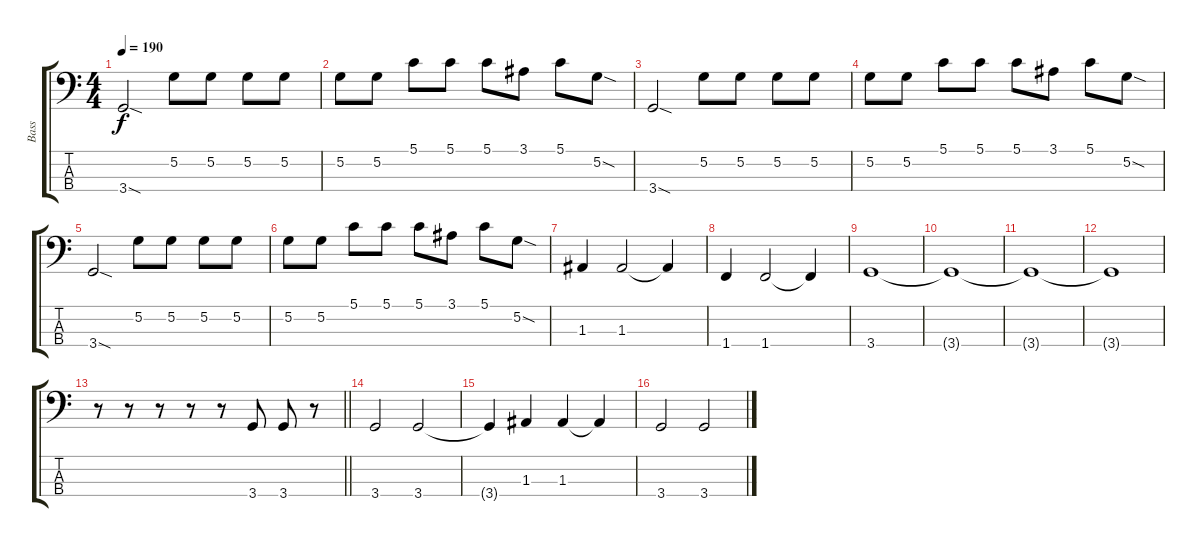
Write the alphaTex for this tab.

\track ("Bass" "Bass") {instrument electricbassfinger}
\staff {score tabs}
\tuning (G2 D2 A1 E1) {hide}
\ts (4 4)
\tempo 190
\clef f4
\ks c
3.4{sod}.2{dy f} 5.2.8 5.2.8 5.2.8 5.2.8 |
5.2.8 5.2.8 5.1.8 5.1.8 5.1.8 3.1.8 5.1.8 5.2{sod}.8 |
3.4{sod}.2 5.2.8 5.2.8 5.2.8 5.2.8 |
5.2.8 5.2.8 5.1.8 5.1.8 5.1.8 3.1.8 5.1.8 5.2{sod}.8 |
3.4{sod}.2 5.2.8 5.2.8 5.2.8 5.2.8 |
5.2.8 5.2.8 5.1.8 5.1.8 5.1.8 3.1.8 5.1.8 5.2{sod}.8 |
1.3.4 1.3.2 1.3{t}.4 |
1.4.4 1.4.2 1.4{t}.4 |
3.4.1 |
3.4{t}.1 |
3.4{t}.1 |
3.4{t}.1 |
\barLineRight lightlight
r.8 r.8 r.8 r.8 r.8 3.4.8 3.4.8 r.8 |
\section ("" "")
3.4.2 3.4.2 |
3.4{t}.4 1.3.4 1.3.4 1.3{t}.4 |
3.4.2 3.4.2
